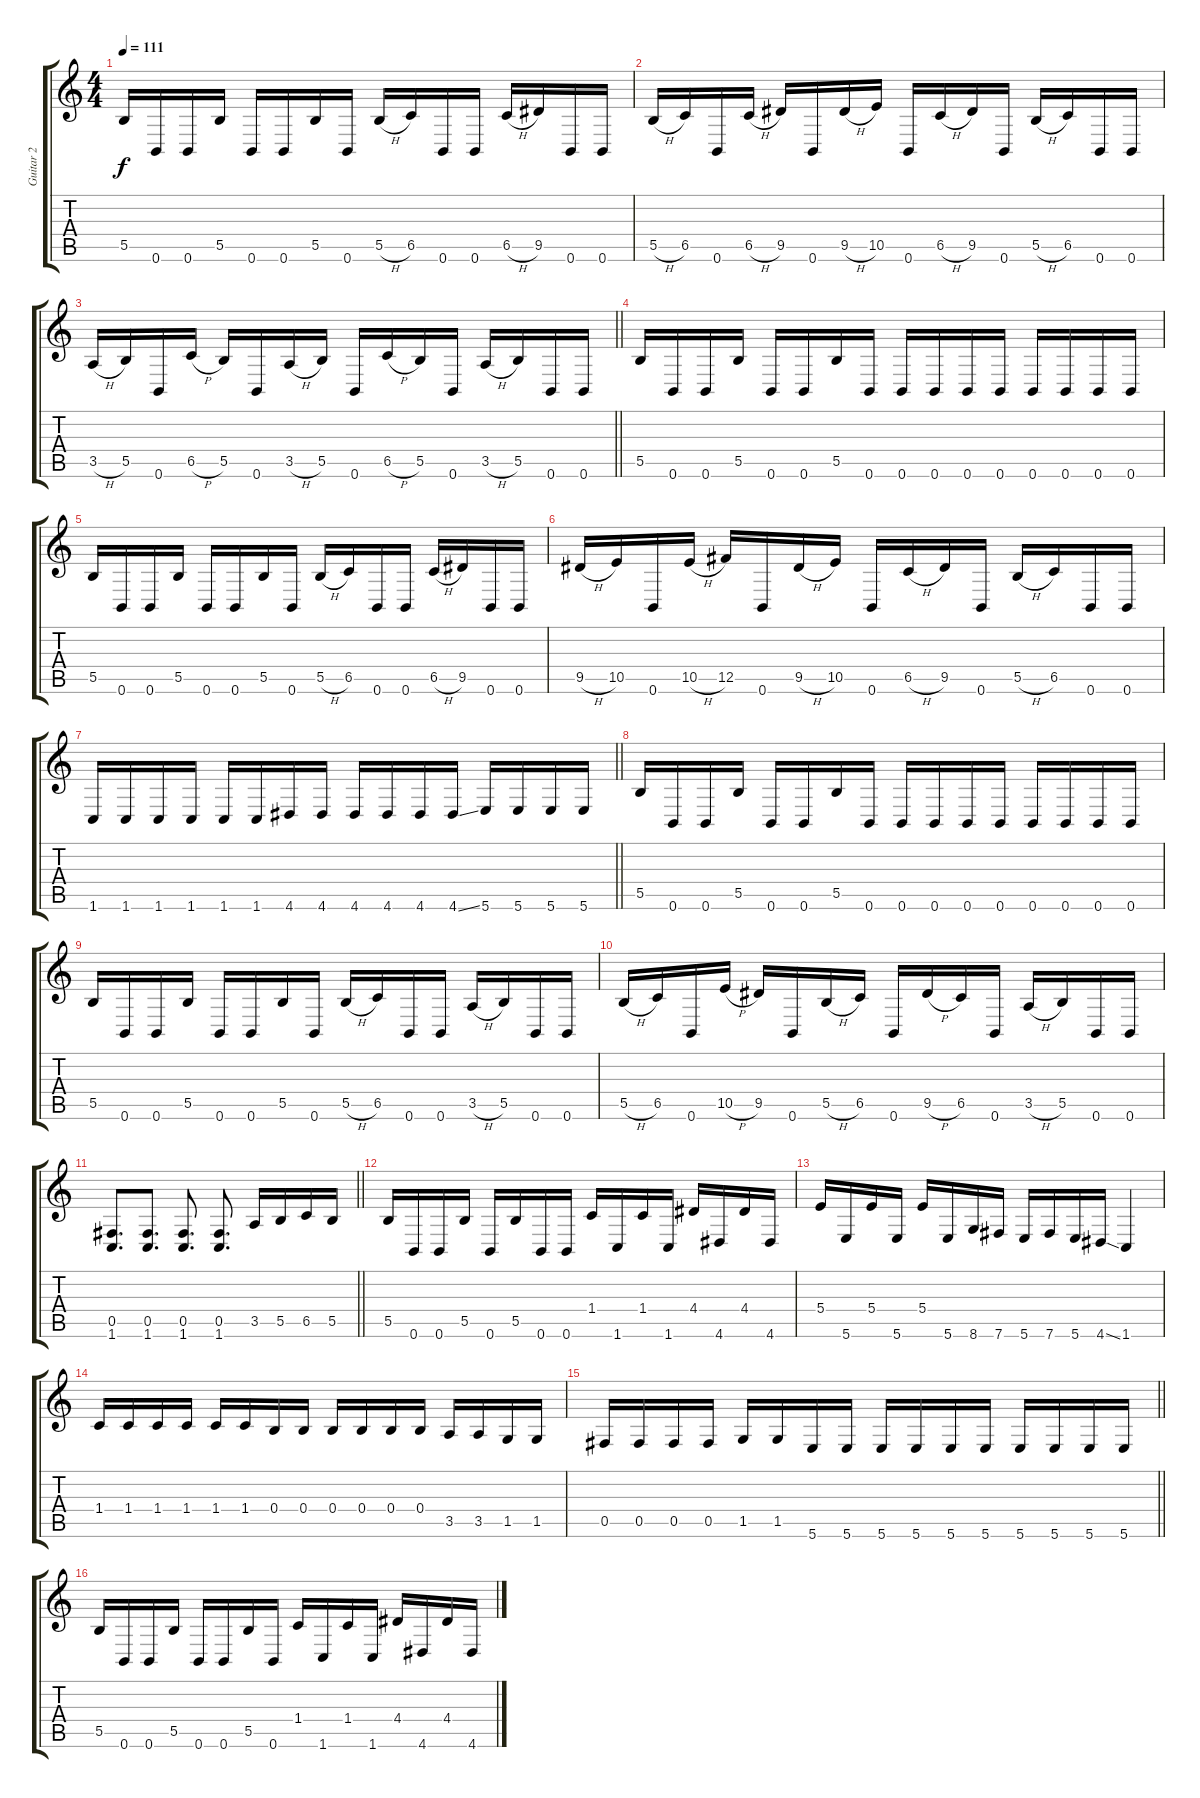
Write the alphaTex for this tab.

\track ("Guitar 2" "Guitar 2") {instrument distortionguitar}
\staff {score tabs}
\tuning (Db4 Ab3 E3 B2 Gb2 B1) {hide}
\ts (4 4)
\tempo 111
\clef g2
\ks c
5.5.16{dy f} 0.6.16 0.6.16 5.5.16 0.6.16 0.6.16 5.5.16 0.6.16 5.5{h}.16 6.5.16 0.6.16 0.6.16 6.5{h}.16 9.5.16 0.6.16 0.6.16 |
5.5{h}.16 6.5.16 0.6.16 6.5{h}.16 9.5.16 0.6.16 9.5{h}.16 10.5.16 0.6.16 6.5{h}.16 9.5.16 0.6.16 5.5{h}.16 6.5.16 0.6.16 0.6.16 |
\barLineRight lightlight
3.5{h}.16 5.5.16 0.6.16 6.5{h}.16 5.5.16 0.6.16 3.5{h}.16 5.5.16 0.6.16 6.5{h}.16 5.5.16 0.6.16 3.5{h}.16 5.5.16 0.6.16 0.6.16 |
5.5.16 0.6.16 0.6.16 5.5.16 0.6.16 0.6.16 5.5.16 0.6.16 0.6.16 0.6.16 0.6.16 0.6.16 0.6.16 0.6.16 0.6.16 0.6.16 |
5.5.16 0.6.16 0.6.16 5.5.16 0.6.16 0.6.16 5.5.16 0.6.16 5.5{h}.16 6.5.16 0.6.16 0.6.16 6.5{h}.16 9.5.16 0.6.16 0.6.16 |
9.5{h}.16 10.5.16 0.6.16 10.5{h}.16 12.5.16 0.6.16 9.5{h}.16 10.5.16 0.6.16 6.5{h}.16 9.5.16 0.6.16 5.5{h}.16 6.5.16 0.6.16 0.6.16 |
\barLineRight lightlight
1.6.16 1.6.16 1.6.16 1.6.16 1.6.16 1.6.16 4.6.16 4.6.16 4.6.16 4.6.16 4.6.16 4.6{ss}.16 5.6.16 5.6.16 5.6.16 5.6.16 |
5.5.16 0.6.16 0.6.16 5.5.16 0.6.16 0.6.16 5.5.16 0.6.16 0.6.16 0.6.16 0.6.16 0.6.16 0.6.16 0.6.16 0.6.16 0.6.16 |
5.5.16 0.6.16 0.6.16 5.5.16 0.6.16 0.6.16 5.5.16 0.6.16 5.5{h}.16 6.5.16 0.6.16 0.6.16 3.5{h}.16 5.5.16 0.6.16 0.6.16 |
5.5{h}.16 6.5.16 0.6.16 10.5{h}.16 9.5.16 0.6.16 5.5{h}.16 6.5.16 0.6.16 9.5{h}.16 6.5.16 0.6.16 3.5{h}.16 5.5.16 0.6.16 0.6.16 |
\barLineRight lightlight
(0.5 1.6).8{d} (0.5 1.6).8{d} (0.5 1.6).8{d} (0.5 1.6).8{d} 3.5.16 5.5.16 6.5.16 5.5.16 |
\section ("" "")
5.5.16 0.6.16 0.6.16 5.5.16 0.6.16 5.5.16 0.6.16 0.6.16 1.4.16 1.6.16 1.4.16 1.6.16 4.4.16 4.6.16 4.4.16 4.6.16 |
5.4.16 5.6.16 5.4.16 5.6.16 5.4.16 5.6.16 8.6.16 7.6.16 5.6.16 7.6.16 5.6.16 4.6{ss}.16 1.6.4 |
1.4.16 1.4.16 1.4.16 1.4.16 1.4.16 1.4.16 0.4.16 0.4.16 0.4.16 0.4.16 0.4.16 0.4.16 3.5.16 3.5.16 1.5.16 1.5.16 |
\barLineRight lightlight
0.5.16 0.5.16 0.5.16 0.5.16 1.5.16 1.5.16 5.6.16 5.6.16 5.6.16 5.6.16 5.6.16 5.6.16 5.6.16 5.6.16 5.6.16 5.6.16 |
5.5.16 0.6.16 0.6.16 5.5.16 0.6.16 0.6.16 5.5.16 0.6.16 1.4.16 1.6.16 1.4.16 1.6.16 4.4.16 4.6.16 4.4.16 4.6.16
